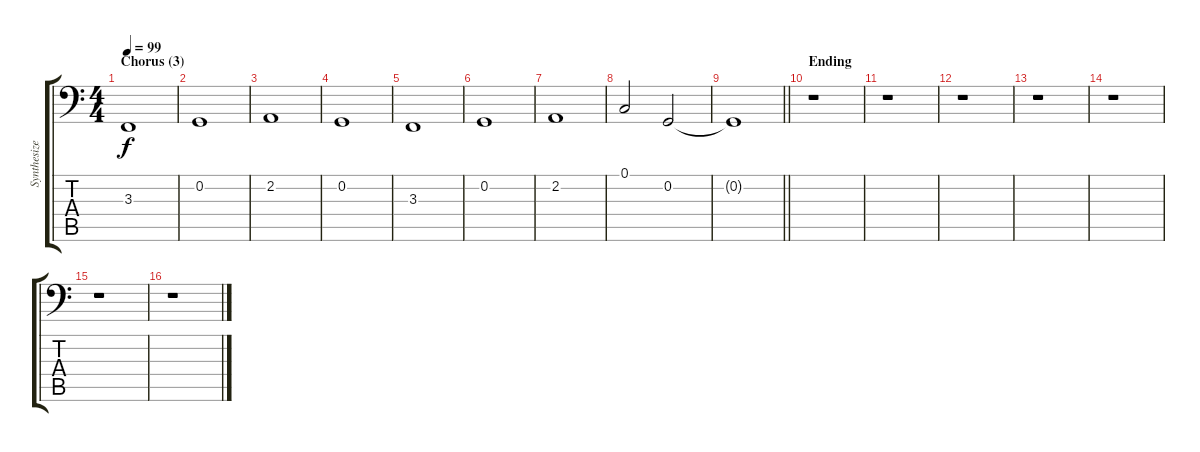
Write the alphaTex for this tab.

\track ("Synthesizer I" "Synthesize") {instrument lead1square}
\staff {score tabs}
\tuning (C3 G2 D2 A1 E1 B0) {hide}
\ts (4 4)
\section ("" "Chorus (3)")
\tempo 99
\clef f4
\ks c
3.3.1{dy f} |
0.2.1 |
2.2.1 |
0.2.1 |
3.3.1 |
0.2.1 |
2.2.1 |
0.1.2 0.2.2 |
\barLineRight lightlight
0.2{t}.1 |
\section ("" "Ending")
r.1 |
r.1 |
r.1 |
r.1 |
r.1 |
r.1 |
r.1
